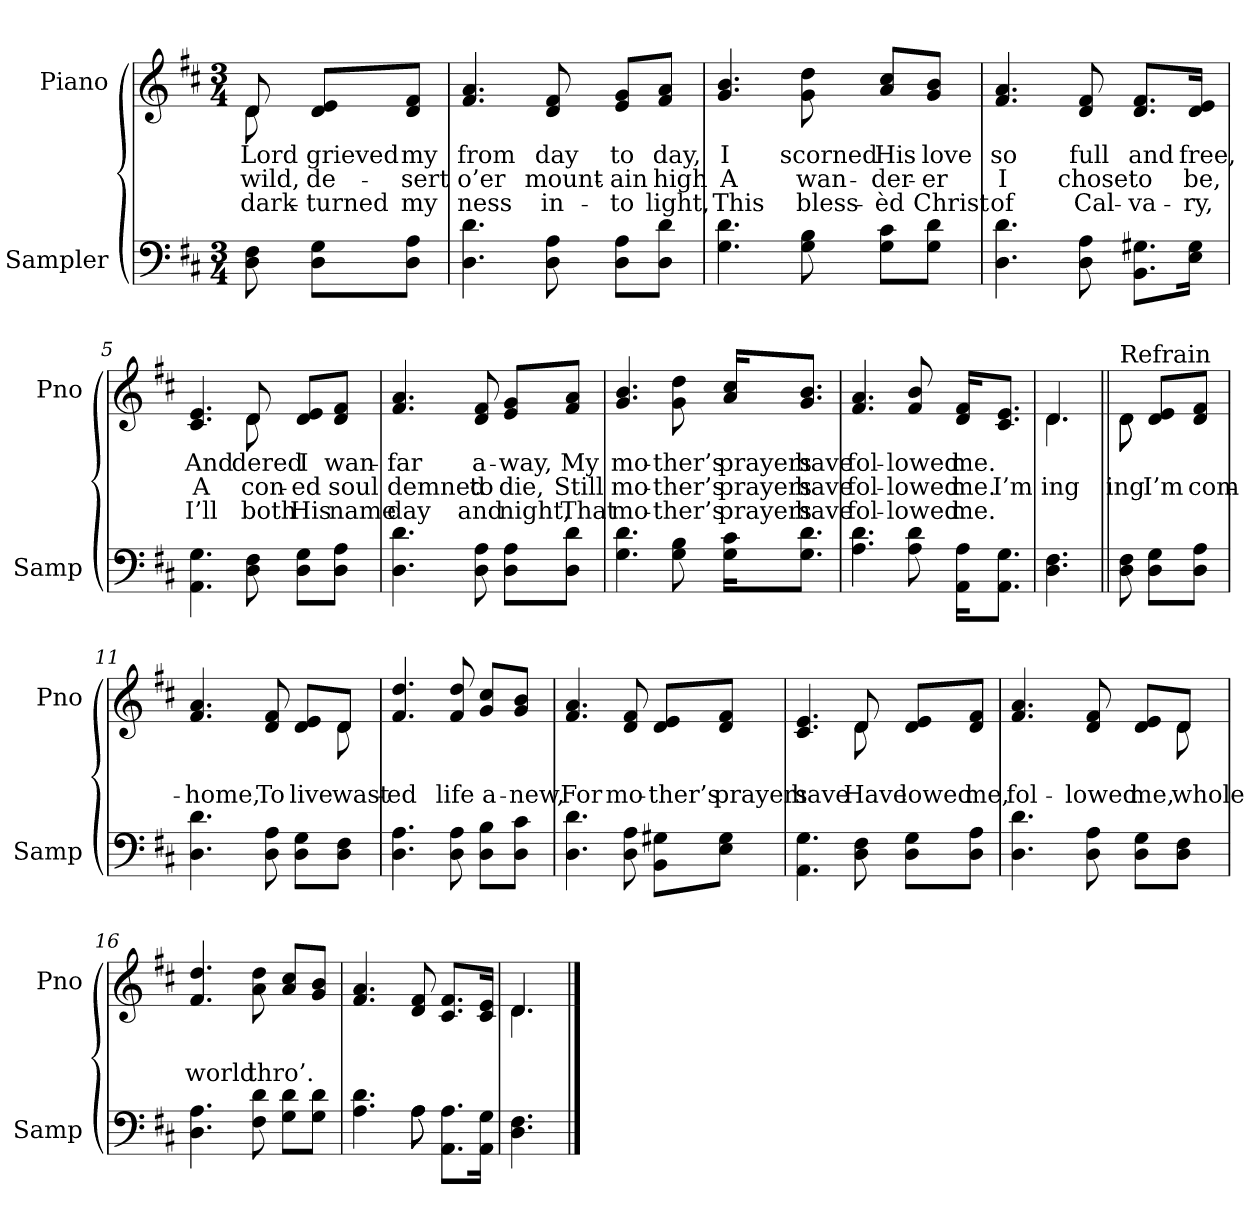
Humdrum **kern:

**kern	**kern	**text	**text	**text
*part2	*part1	*part1	*part1	*part1
*staff2	*staff1	*staff1	*staff1	*staff1
*I"Sampler	*I"Piano	*	*	*
*I'Samp	*I'Pno	*	*	*
*clefF4	*clefG2	*	*	*
*k[f#c#]	*k[f#c#]	*	*	*
*D:	*D:	*	*	*
*M3/4	*M3/4	*	*	*
=1	=1	=1	=1	=1
*	*^	*	*	*
8D 8F#	8d/	8d	Lord	wild,	dark-
8D\ 8G\L	8d/ 8e/L	4ryy	grieved	de-	turned
8D\ 8A\J	8d/ 8f#/J	.	my	-sert	my
*	*v	*v	*	*	*
=2	=2	=2	=2	=2
4.D 4.d	4.f# 4.a	from	o’er	-ness
8D 8A	8d 8f#	day	mount-	in-
8D\ 8A\L	8e/ 8g/L	to	-ain	-to
8D\ 8d\J	8f#/ 8a/J	day,	high	light,
=3	=3	=3	=3	=3
4.G 4.d	4.g 4.b	I	A	This
8G 8B	8g 8dd	scorned	wan-	bless-
8G\ 8c#\L	8a/ 8cc#/L	His	-der-	-èd
8G\ 8d\J	8g/ 8b/J	love	-er	Christ
=4	=4	=4	=4	=4
4.D 4.d	4.f# 4.a	so	I	of
8D 8A	8d 8f#	full	chose	Cal-
8.BB\ 8.G#X\L	8.d/ 8.f#/L	and	to	-va-
16E\ 16G#\Jk	16d/ 16e/Jk	free,	be,	-ry,
=5	=5	=5	=5	=5
*	*^	*	*	*
4.AA 4.G	4.c# 4.e	4.ryy	And	A	I’ll
8D 8F#	8d/	8d	-dered	con-	both
8D\ 8G\L	8d/ 8e/L	4ryy	I	-ed	His
8D\ 8A\J	8d/ 8f#/J	.	wan-	soul	name
*	*v	*v	*	*	*
=6	=6	=6	=6	=6
4.D 4.d	4.f# 4.a	far	-demned	day
8D 8A	8d 8f#	a-	to	and
8D\ 8A\L	8e/ 8g/L	-way,	die,	night,
8D\ 8d\J	8f#/ 8a/J	My	Still	That
=7	=7	=7	=7	=7
4.G 4.d	4.g 4.b	mo-	mo-	mo-
8G 8B	8g 8dd	-ther’s	-ther’s	-ther’s
16G\ 16c#\KL	16a/ 16cc#/KL	prayers	prayers	prayers
8.G\ 8.d\J	8.g/ 8.b/J	have	have	have
=8	=8	=8	=8	=8
4.A 4.d	4.f# 4.a	fol-	fol-	fol-
8A 8d	8f# 8b	-lowed	-lowed	-lowed
16AA\ 16A\KL	16d/ 16f#/KL	me.	me.	me.
8.AA\ 8.G\J	8.c#/ 8.e/J	.	I’m	.
=9	=9	=9	=9	=9
*	*^	*	*	*
4.D 4.F#	4.d/	4.d	.	-ing	.
=10||	=10||	=10||	=10||	=10||	=10||
!	!LO:TX:t=Refrain	!	!	!	!
8D 8F#	8d\	8d	.	-ing	.
8D\ 8G\L	8d/ 8e/L	4ryy	.	I’m	.
8D\ 8A\J	8d/ 8f#/J	.	.	com-	.
=11	=11	=11	=11	=11	=11
4.D 4.d	4.f# 4.a	8ryy	.	home,	.
*	*v	*v	*	*	*
8D 8A	8d 8f#	.	To	.
8D\ 8G\L	8d/ 8e/L	.	live	.
*	*^	*	*	*
8D\ 8F#\J	8d/J	8d	.	wast-	.
*	*v	*v	*	*	*
=12	=12	=12	=12	=12
4.D 4.A	4.f# 4.dd	.	-ed	.
8D 8A	8f# 8dd	.	life	.
8D\ 8B\L	8g/ 8cc#/L	.	a-	.
8D\ 8c#\J	8g/ 8b/J	.	-new,	.
=13	=13	=13	=13	=13
4.D 4.d	4.f# 4.a	.	For	.
8D 8A	8d 8f#	.	mo-	.
8BB\ 8G#X\L	8d/ 8e/L	.	-ther’s	.
8E\ 8G#\J	8d/ 8f#/J	.	prayers	.
=14	=14	=14	=14	=14
*	*^	*	*	*
4.AA 4.G	4.c# 4.e	4.ryy	.	have	.
8D 8F#	8d/	8d	.	Have	.
8D\ 8G\L	8d/ 8e/L	4ryy	.	-lowed	.
8D\ 8A\J	8d/ 8f#/J	.	.	me,	.
=15	=15	=15	=15	=15	=15
4.D 4.d	4.f# 4.a	8ryy	.	fol-	.
*	*v	*v	*	*	*
8D 8A	8d 8f#	.	-lowed	.
8D\ 8G\L	8d/ 8e/L	.	me,	.
*	*^	*	*	*
8D\ 8F#\J	8d/J	8d	.	whole	.
*	*v	*v	*	*	*
=16	=16	=16	=16	=16
4.D 4.A	4.f# 4.dd	.	world	.
8F# 8d	8a 8dd	.	thro’.	.
8G\ 8d\L	8a/ 8cc#/L	.	.	.
8G\ 8d\J	8g/ 8b/J	.	.	.
=17	=17	=17	=17	=17
*^	*	*	*	*
4.A 4.d	4.ryy	4.f# 4.a	.	.	.
8A\	8A	8d 8f#	.	.	.
8.AA\ 8.A\L	4ryy	8.c#/ 8.f#/L	.	.	.
16AA\ 16G\Jk	.	16c#/ 16e/Jk	.	.	.
*v	*v	*	*	*	*
=18	=18	=18	=18	=18
*	*^	*	*	*
4.D 4.F#	4.d/	4.d	.	.	.
*	*v	*v	*	*	*
==	==	==	==	==
*-	*-	*-	*-	*-
